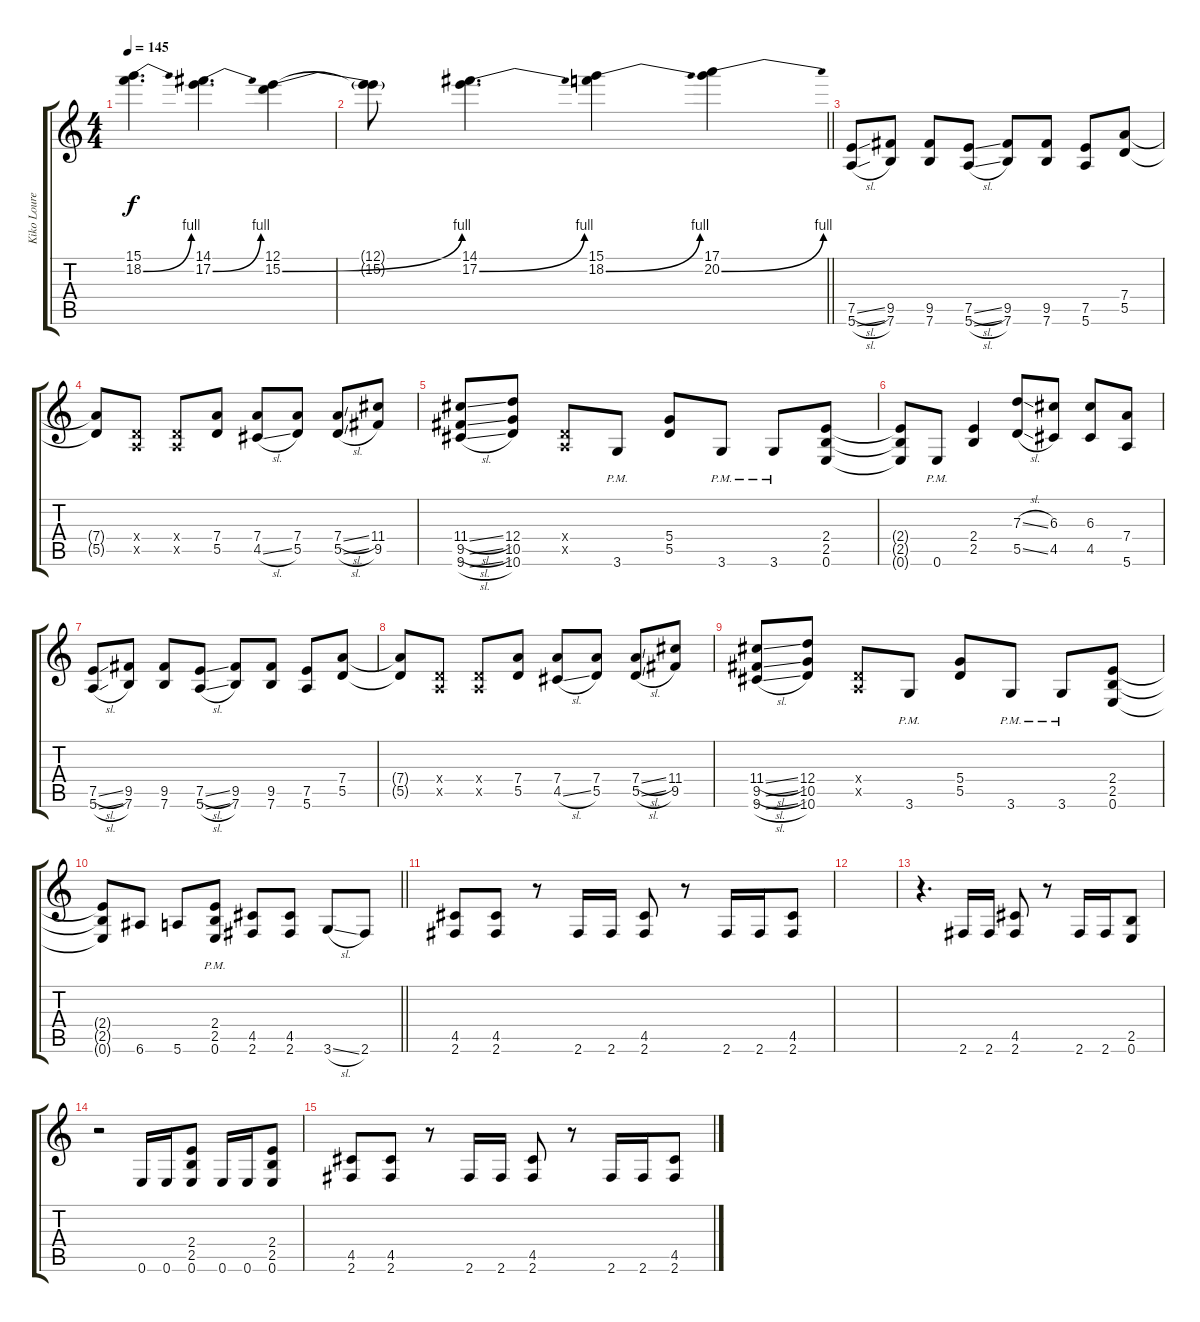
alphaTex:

\track ("Kiko Loureiro" "Kiko Loure") {instrument distortionguitar}
\staff {score tabs}
\tuning (E4 B3 G3 D3 A2 E2) {hide}
\ts (4 4)
\tempo 145
\clef g2
\ks c
(15.1 18.2{be (bend 0 0 60 4)}).4{d dy f} (14.1 17.2{be (bend 0 0 60 4)}).4{d} (12.1 15.2{be (bend 0 0 60 4)}).4 |
\barLineRight lightlight
(12.1{t} 15.2{t}).8 (14.1 17.2{be (bend 0 0 60 4)}).4{d} (15.1 18.2{be (bend 0 0 60 4)}).4 (17.1 20.2{be (bend 0 0 60 4)}).4 |
(7.5{sl} 5.6{sl}).8 (9.5 7.6).8 (9.5 7.6).8 (7.5{sl} 5.6{sl}).8 (9.5 7.6).8 (9.5 7.6).8 (7.5 5.6).8 (7.4 5.5).8 |
(7.4{t} 5.5{t}).8 (0.4{x} 0.5{x}).8 (0.4{x} 0.5{x}).8 (7.4 5.5).8 (7.4 4.5{sl}).8 (7.4 5.5).8 (7.4{sl} 5.5{sl}).8 (11.4 9.5).8 |
(11.4{sl} 9.5{sl} 9.6{sl}).8 (12.4 10.5 10.6).8 (0.4{x} 0.5{x}).8 3.6{pm}.8 (5.4 5.5).8 3.6{pm}.8 3.6{pm}.8 (2.4 2.5 0.6).8 |
(2.4{t} 2.5{t} 0.6{t}).8 0.6{pm}.8 (2.4 2.5).4 (7.3{sl} 5.5{sl}).8 (6.3 4.5).8 (6.3 4.5).8 (7.4 5.6).8 |
(7.5{sl} 5.6{sl}).8 (9.5 7.6).8 (9.5 7.6).8 (7.5{sl} 5.6{sl}).8 (9.5 7.6).8 (9.5 7.6).8 (7.5 5.6).8 (7.4 5.5).8 |
(7.4{t} 5.5{t}).8 (0.4{x} 0.5{x}).8 (0.4{x} 0.5{x}).8 (7.4 5.5).8 (7.4 4.5{sl}).8 (7.4 5.5).8 (7.4{sl} 5.5{sl}).8 (11.4 9.5).8 |
(11.4{sl} 9.5{sl} 9.6{sl}).8 (12.4 10.5 10.6).8 (0.4{x} 0.5{x}).8 3.6{pm}.8 (5.4 5.5).8 3.6{pm}.8 3.6{pm}.8 (2.4 2.5 0.6).8 |
\barLineRight lightlight
(2.4{t} 2.5{t} 0.6{t}).8 6.6.8 5.6.8 (2.4{pm} 2.5{pm} 0.6{pm}).8 (4.5 2.6).8 (4.5 2.6).8 3.6{sl}.8 2.6.8 |
(4.5 2.6).8 (4.5 2.6).8 r.8 2.6.16 2.6.16 (4.5 2.6).8 r.8 2.6.16 2.6.16 (4.5 2.6).8 |
|
r.4{d} 2.6.16 2.6.16 (4.5 2.6).8 r.8 2.6.16 2.6.16 (2.5 0.6).8 |
r.2 0.6.16 0.6.16 (2.4 2.5 0.6).8 0.6.16 0.6.16 (2.4 2.5 0.6).8 |
(4.5 2.6).8 (4.5 2.6).8 r.8 2.6.16 2.6.16 (4.5 2.6).8 r.8 2.6.16 2.6.16 (4.5 2.6).8
